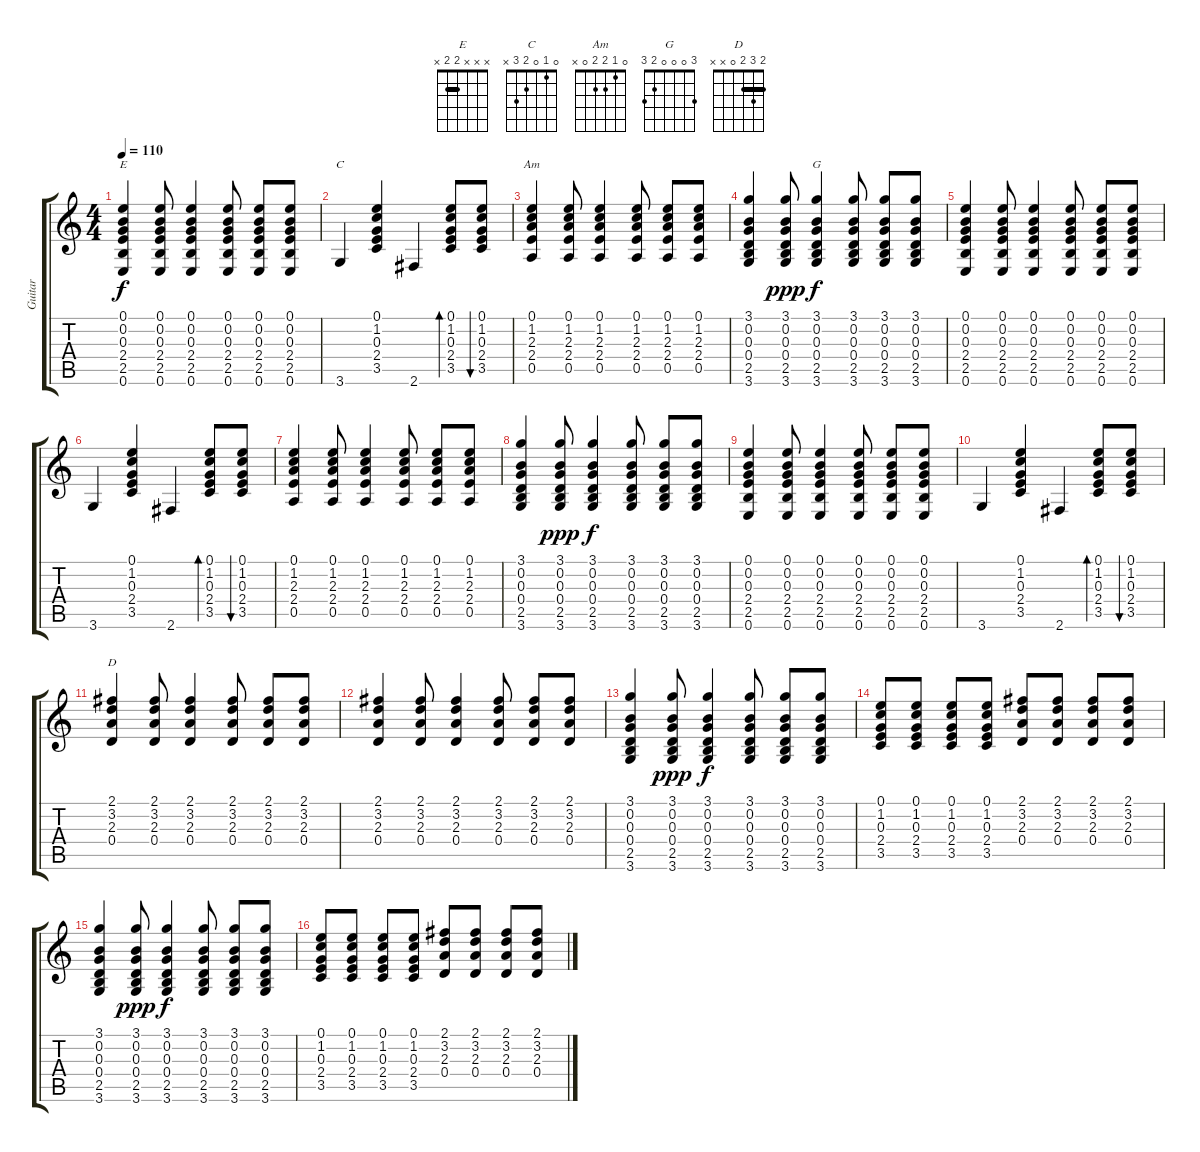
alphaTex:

\track ("Guitar" "Guitar") {instrument acousticguitarnylon}
\staff {score tabs}
\tuning (E4 B3 G3 D3 A2 E2) {hide}
\chord ("E" x x x 2 2 x) {barre 2}
\chord ("C" 0 1 0 2 3 x)
\chord ("Am" 0 1 2 2 0 x)
\chord ("G" 3 0 0 0 2 3)
\chord ("D" 2 3 2 0 x x) {barre 2}
\ts (4 4)
\tempo 110
\clef g2
\ks c
(0.1 0.2 0.3 2.4 2.5 0.6).4{ch "E" dy f} (0.1 0.2 0.3 2.4 2.5 0.6).8 (0.1 0.2 0.3 2.4 2.5 0.6).4 (0.1 0.2 0.3 2.4 2.5 0.6).8 (0.1 0.2 0.3 2.4 2.5 0.6).8 (0.1 0.2 0.3 2.4 2.5 0.6).8 |
3.6.4{ch "C"} (0.1 1.2 0.3 2.4 3.5).4 2.6.4 (0.1 1.2 0.3 2.4 3.5).8{bd 60} (0.1 1.2 0.3 2.4 3.5).8{bu 60} |
(0.1 1.2 2.3 2.4 0.5).4{ch "Am"} (0.1 1.2 2.3 2.4 0.5).8 (0.1 1.2 2.3 2.4 0.5).4 (0.1 1.2 2.3 2.4 0.5).8 (0.1 1.2 2.3 2.4 0.5).8 (0.1 1.2 2.3 2.4 0.5).8 |
(3.1 0.2 0.3 0.4 2.5 3.6).4{volume 7 instrument electricguitarclean} (3.1 0.2 0.3 0.4 2.5 3.6).8{dy ppp} (3.1 0.2 0.3 0.4 2.5 3.6).4{ch "G" dy f} (3.1 0.2 0.3 0.4 2.5 3.6).8 (3.1 0.2 0.3 0.4 2.5 3.6).8 (3.1 0.2 0.3 0.4 2.5 3.6).8 |
(0.1 0.2 0.3 2.4 2.5 0.6).4 (0.1 0.2 0.3 2.4 2.5 0.6).8 (0.1 0.2 0.3 2.4 2.5 0.6).4 (0.1 0.2 0.3 2.4 2.5 0.6).8 (0.1 0.2 0.3 2.4 2.5 0.6).8 (0.1 0.2 0.3 2.4 2.5 0.6).8 |
3.6.4 (0.1 1.2 0.3 2.4 3.5).4 2.6.4 (0.1 1.2 0.3 2.4 3.5).8{bd 60} (0.1 1.2 0.3 2.4 3.5).8{bu 60} |
(0.1 1.2 2.3 2.4 0.5).4 (0.1 1.2 2.3 2.4 0.5).8 (0.1 1.2 2.3 2.4 0.5).4 (0.1 1.2 2.3 2.4 0.5).8 (0.1 1.2 2.3 2.4 0.5).8 (0.1 1.2 2.3 2.4 0.5).8 |
(3.1 0.2 0.3 0.4 2.5 3.6).4{volume 7 instrument electricguitarclean} (3.1 0.2 0.3 0.4 2.5 3.6).8{dy ppp} (3.1 0.2 0.3 0.4 2.5 3.6).4{dy f} (3.1 0.2 0.3 0.4 2.5 3.6).8 (3.1 0.2 0.3 0.4 2.5 3.6).8 (3.1 0.2 0.3 0.4 2.5 3.6).8 |
(0.1 0.2 0.3 2.4 2.5 0.6).4 (0.1 0.2 0.3 2.4 2.5 0.6).8 (0.1 0.2 0.3 2.4 2.5 0.6).4 (0.1 0.2 0.3 2.4 2.5 0.6).8 (0.1 0.2 0.3 2.4 2.5 0.6).8 (0.1 0.2 0.3 2.4 2.5 0.6).8 |
3.6.4 (0.1 1.2 0.3 2.4 3.5).4 2.6.4 (0.1 1.2 0.3 2.4 3.5).8{bd 60} (0.1 1.2 0.3 2.4 3.5).8{bu 60} |
(2.1 3.2 2.3 0.4).4{ch "D"} (2.1 3.2 2.3 0.4).8 (2.1 3.2 2.3 0.4).4 (2.1 3.2 2.3 0.4).8 (2.1 3.2 2.3 0.4).8 (2.1 3.2 2.3 0.4).8 |
(2.1 3.2 2.3 0.4).4 (2.1 3.2 2.3 0.4).8 (2.1 3.2 2.3 0.4).4 (2.1 3.2 2.3 0.4).8 (2.1 3.2 2.3 0.4).8 (2.1 3.2 2.3 0.4).8 |
(3.1 0.2 0.3 0.4 2.5 3.6).4{volume 7 instrument electricguitarclean} (3.1 0.2 0.3 0.4 2.5 3.6).8{dy ppp} (3.1 0.2 0.3 0.4 2.5 3.6).4{dy f} (3.1 0.2 0.3 0.4 2.5 3.6).8 (3.1 0.2 0.3 0.4 2.5 3.6).8 (3.1 0.2 0.3 0.4 2.5 3.6).8 |
(0.1 1.2 0.3 2.4 3.5).8 (0.1 1.2 0.3 2.4 3.5).8 (0.1 1.2 0.3 2.4 3.5).8 (0.1 1.2 0.3 2.4 3.5).8 (2.1 3.2 2.3 0.4).8 (2.1 3.2 2.3 0.4).8 (2.1 3.2 2.3 0.4).8 (2.1 3.2 2.3 0.4).8 |
(3.1 0.2 0.3 0.4 2.5 3.6).4{volume 7 instrument electricguitarclean} (3.1 0.2 0.3 0.4 2.5 3.6).8{dy ppp} (3.1 0.2 0.3 0.4 2.5 3.6).4{dy f} (3.1 0.2 0.3 0.4 2.5 3.6).8 (3.1 0.2 0.3 0.4 2.5 3.6).8 (3.1 0.2 0.3 0.4 2.5 3.6).8 |
(0.1 1.2 0.3 2.4 3.5).8 (0.1 1.2 0.3 2.4 3.5).8 (0.1 1.2 0.3 2.4 3.5).8 (0.1 1.2 0.3 2.4 3.5).8 (2.1 3.2 2.3 0.4).8 (2.1 3.2 2.3 0.4).8 (2.1 3.2 2.3 0.4).8 (2.1 3.2 2.3 0.4).8
